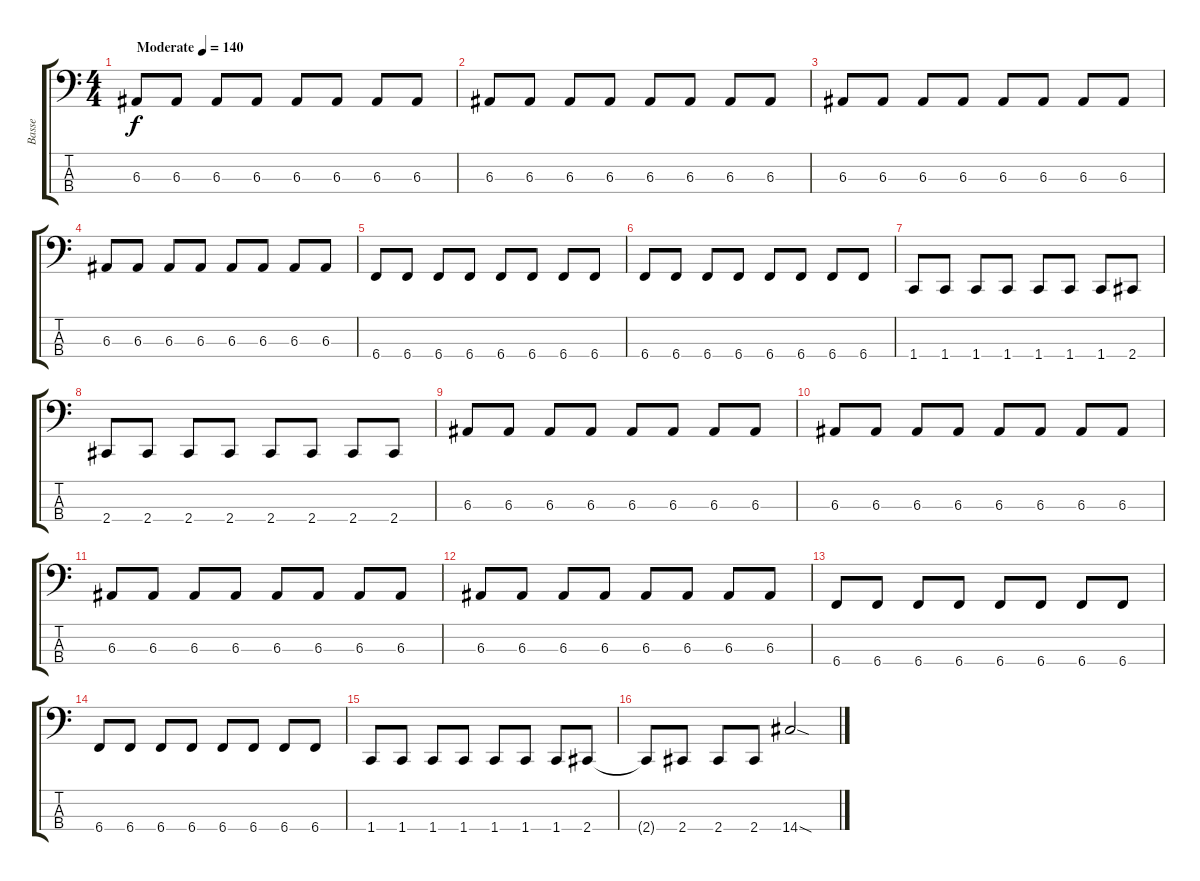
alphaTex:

\track ("Basse" "Basse") {instrument electricbassfinger}
\staff {score tabs}
\tuning (D2 A1 E1 B0) {hide}
\ts (4 4)
\tempo (140 "Moderate")
\clef f4
\ks c
6.3.8{dy f instrument electricbassfinger} 6.3.8 6.3.8 6.3.8 6.3.8 6.3.8 6.3.8 6.3.8 |
6.3.8 6.3.8 6.3.8 6.3.8 6.3.8 6.3.8 6.3.8 6.3.8 |
6.3.8 6.3.8 6.3.8 6.3.8 6.3.8 6.3.8 6.3.8 6.3.8 |
6.3.8 6.3.8 6.3.8 6.3.8 6.3.8 6.3.8 6.3.8 6.3.8 |
6.4.8 6.4.8 6.4.8 6.4.8 6.4.8 6.4.8 6.4.8 6.4.8 |
6.4.8 6.4.8 6.4.8 6.4.8 6.4.8 6.4.8 6.4.8 6.4.8 |
1.4.8 1.4.8 1.4.8 1.4.8 1.4.8 1.4.8 1.4.8 2.4.8 |
2.4.8 2.4.8 2.4.8 2.4.8 2.4.8 2.4.8 2.4.8 2.4.8 |
6.3.8 6.3.8 6.3.8 6.3.8 6.3.8 6.3.8 6.3.8 6.3.8 |
6.3.8 6.3.8 6.3.8 6.3.8 6.3.8 6.3.8 6.3.8 6.3.8 |
6.3.8 6.3.8 6.3.8 6.3.8 6.3.8 6.3.8 6.3.8 6.3.8 |
6.3.8 6.3.8 6.3.8 6.3.8 6.3.8 6.3.8 6.3.8 6.3.8 |
6.4.8 6.4.8 6.4.8 6.4.8 6.4.8 6.4.8 6.4.8 6.4.8 |
6.4.8 6.4.8 6.4.8 6.4.8 6.4.8 6.4.8 6.4.8 6.4.8 |
1.4.8 1.4.8 1.4.8 1.4.8 1.4.8 1.4.8 1.4.8 2.4.8 |
2.4{t}.8 2.4.8 2.4.8 2.4.8 14.4{sod}.2
